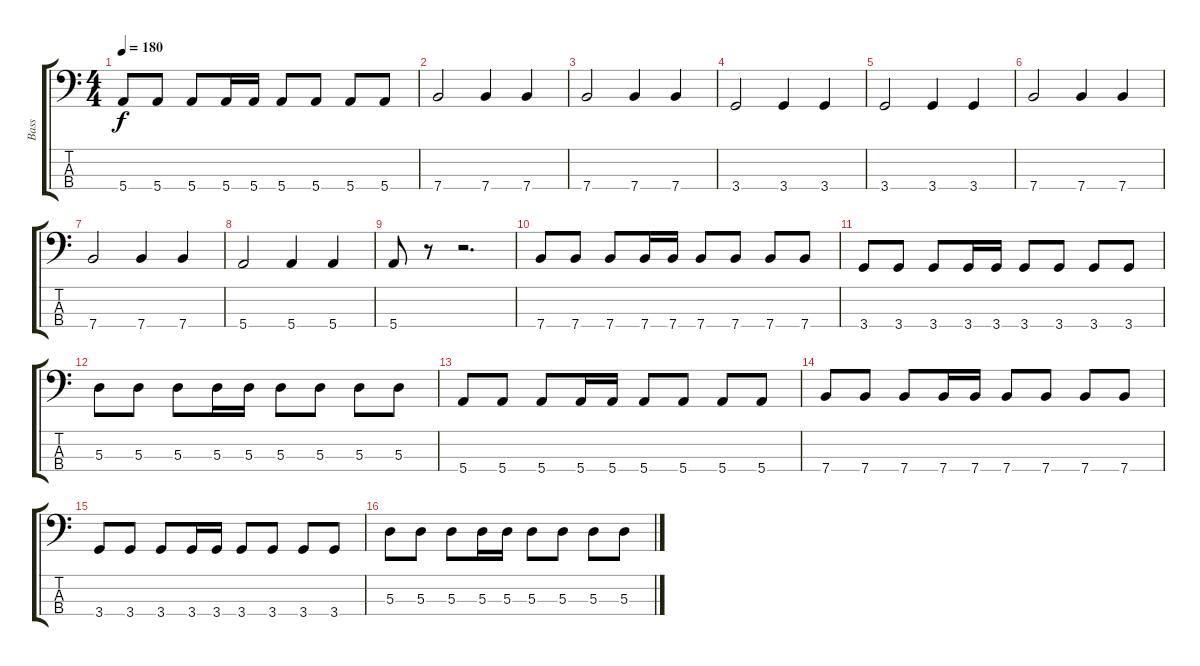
\track ("Bass" "Bass") {instrument electricbasspick}
\staff {score tabs}
\tuning (G2 D2 A1 E1) {hide}
\ts (4 4)
\tempo 180
\clef f4
\ks c
5.4.8{dy f} 5.4.8 5.4.8 5.4.16 5.4.16 5.4.8 5.4.8 5.4.8 5.4.8 |
7.4.2 7.4.4 7.4.4 |
7.4.2 7.4.4 7.4.4 |
3.4.2 3.4.4 3.4.4 |
3.4.2 3.4.4 3.4.4 |
7.4.2 7.4.4 7.4.4 |
7.4.2 7.4.4 7.4.4 |
5.4.2 5.4.4 5.4.4 |
5.4.8 r.8 r.2{d} |
7.4.8{volume 13} 7.4.8 7.4.8 7.4.16 7.4.16 7.4.8 7.4.8 7.4.8 7.4.8 |
3.4.8 3.4.8 3.4.8 3.4.16 3.4.16 3.4.8 3.4.8 3.4.8 3.4.8 |
5.3.8 5.3.8 5.3.8 5.3.16 5.3.16 5.3.8 5.3.8 5.3.8 5.3.8 |
5.4.8 5.4.8 5.4.8 5.4.16 5.4.16 5.4.8 5.4.8 5.4.8 5.4.8 |
7.4.8{volume 13} 7.4.8 7.4.8 7.4.16 7.4.16 7.4.8 7.4.8 7.4.8 7.4.8 |
3.4.8 3.4.8 3.4.8 3.4.16 3.4.16 3.4.8 3.4.8 3.4.8 3.4.8 |
5.3.8 5.3.8 5.3.8 5.3.16 5.3.16 5.3.8 5.3.8 5.3.8 5.3.8
